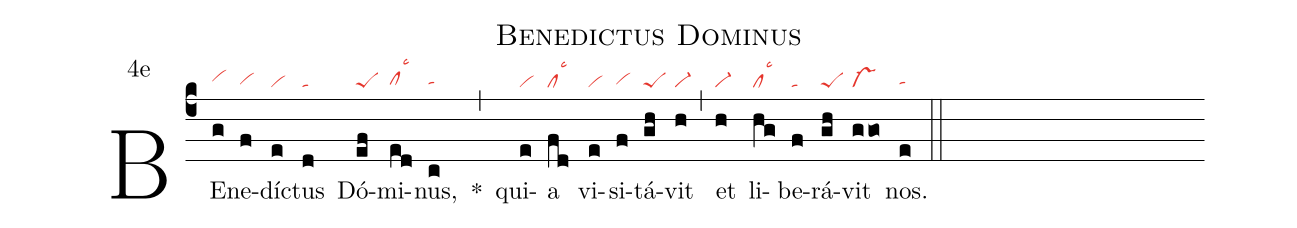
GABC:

name:Benedictus Dominus;
mode:4;
office-part: Laudes Ant E;
annotation: 4e;
nabc-lines: 1;
%%
(c4)
BE(g|vihh)ne(f|vihg)dí(e|vi)ctus(d|ta) Dó(ef|peS)mi(ed|clhglsc3)nus,(c|tahg) *(,)
qui(e|vi)a(fd|cllsc3) vi(e|vi)si(f|vihg)tá(gh|peS)vit(h|vi-) (,)
et(h|vi-) li(hg|cllsc3)be(f|ta)rá(gh|peS)vit(ggo|vs-) nos.(e|tahg) (::)
